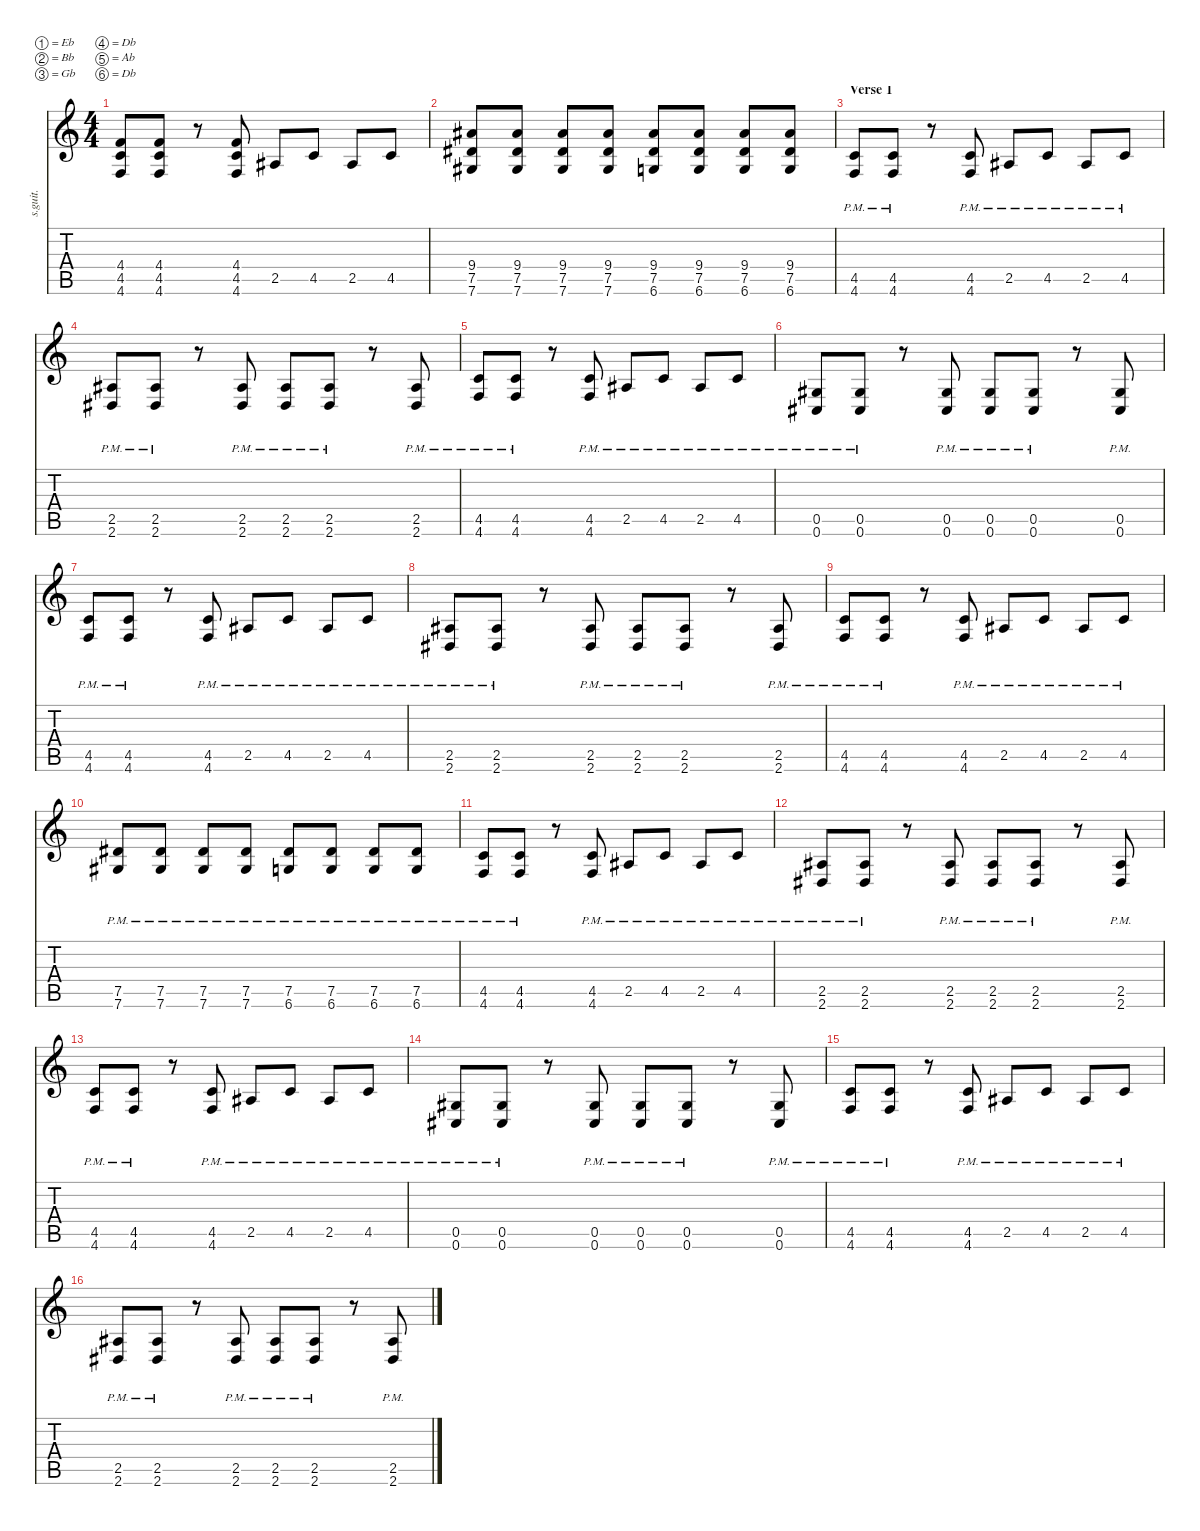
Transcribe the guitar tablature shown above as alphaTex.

\defaultSystemsLayout 4
\hideDynamics
\bracketExtendMode nobrackets
\track ("Taylor York | Rhythm Guitar | Dist." "s.guit.") {instrument distortionguitar}
\staff {score tabs}
\tuning (Eb4 Bb3 Gb3 Db3 Ab2 Db2)
\ts (4 4)
\tempo (173 hide)
\clef g2
\ks c
(4.4 4.5 4.6).8{lyrics (0 "") lyrics (1 "") lyrics (2 "") lyrics (3 "") lyrics (4 "") dy f} (4.4 4.5 4.6).8{lyrics (0 "") lyrics (1 "") lyrics (2 "") lyrics (3 "") lyrics (4 "")} r.8 (4.4 4.5 4.6).8{lyrics (0 "") lyrics (1 "") lyrics (2 "") lyrics (3 "") lyrics (4 "")} 2.5{acc #}.8{lyrics (0 "") lyrics (1 "") lyrics (2 "") lyrics (3 "") lyrics (4 "")} 4.5.8{lyrics (0 "") lyrics (1 "") lyrics (2 "") lyrics (3 "") lyrics (4 "")} 2.5{acc #}.8{lyrics (0 "") lyrics (1 "") lyrics (2 "") lyrics (3 "") lyrics (4 "")} 4.5.8{lyrics (0 "") lyrics (1 "") lyrics (2 "") lyrics (3 "") lyrics (4 "")} |
(9.4{acc #} 7.5{acc #} 7.6{acc #}).8{lyrics (0 "") lyrics (1 "") lyrics (2 "") lyrics (3 "") lyrics (4 "")} (9.4{acc #} 7.5{acc #} 7.6{acc #}).8{lyrics (0 "") lyrics (1 "") lyrics (2 "") lyrics (3 "") lyrics (4 "")} (9.4{acc #} 7.5{acc #} 7.6{acc #}).8{lyrics (0 "") lyrics (1 "") lyrics (2 "") lyrics (3 "") lyrics (4 "")} (9.4{acc #} 7.5{acc #} 7.6{acc #}).8{lyrics (0 "") lyrics (1 "") lyrics (2 "") lyrics (3 "") lyrics (4 "")} (9.4{acc #} 7.5{acc #} 6.6).8{lyrics (0 "") lyrics (1 "") lyrics (2 "") lyrics (3 "") lyrics (4 "")} (9.4{acc #} 7.5{acc #} 6.6).8{lyrics (0 "") lyrics (1 "") lyrics (2 "") lyrics (3 "") lyrics (4 "")} (9.4{acc #} 7.5{acc #} 6.6).8{lyrics (0 "") lyrics (1 "") lyrics (2 "") lyrics (3 "") lyrics (4 "")} (9.4{acc #} 7.5{acc #} 6.6).8{lyrics (0 "") lyrics (1 "") lyrics (2 "") lyrics (3 "") lyrics (4 "")} |
\section ("" "Verse 1")
(4.5{pm} 4.6{pm}).8{lyrics (0 "") lyrics (1 "") lyrics (2 "") lyrics (3 "") lyrics (4 "")} (4.5{pm} 4.6{pm}).8{lyrics (0 "") lyrics (1 "") lyrics (2 "") lyrics (3 "") lyrics (4 "")} r.8 (4.5{pm} 4.6{pm}).8{lyrics (0 "") lyrics (1 "") lyrics (2 "") lyrics (3 "") lyrics (4 "")} 2.5{pm acc #}.8{lyrics (0 "") lyrics (1 "") lyrics (2 "") lyrics (3 "") lyrics (4 "")} 4.5{pm}.8{lyrics (0 "") lyrics (1 "") lyrics (2 "") lyrics (3 "") lyrics (4 "")} 2.5{pm acc #}.8{lyrics (0 "") lyrics (1 "") lyrics (2 "") lyrics (3 "") lyrics (4 "")} 4.5{pm}.8{lyrics (0 "") lyrics (1 "") lyrics (2 "") lyrics (3 "") lyrics (4 "")} |
(2.5{pm acc #} 2.6{pm acc #}).8{lyrics (0 "") lyrics (1 "") lyrics (2 "") lyrics (3 "") lyrics (4 "")} (2.5{pm acc #} 2.6{pm acc #}).8{lyrics (0 "") lyrics (1 "") lyrics (2 "") lyrics (3 "") lyrics (4 "")} r.8 (2.5{pm acc #} 2.6{pm acc #}).8{lyrics (0 "") lyrics (1 "") lyrics (2 "") lyrics (3 "") lyrics (4 "")} (2.5{pm acc #} 2.6{pm acc #}).8{lyrics (0 "") lyrics (1 "") lyrics (2 "") lyrics (3 "") lyrics (4 "")} (2.5{pm acc #} 2.6{pm acc #}).8{lyrics (0 "") lyrics (1 "") lyrics (2 "") lyrics (3 "") lyrics (4 "")} r.8 (2.5{pm acc #} 2.6{pm acc #}).8{lyrics (0 "") lyrics (1 "") lyrics (2 "") lyrics (3 "") lyrics (4 "")} |
(4.5{pm} 4.6{pm}).8{lyrics (0 "") lyrics (1 "") lyrics (2 "") lyrics (3 "") lyrics (4 "")} (4.5{pm} 4.6{pm}).8{lyrics (0 "") lyrics (1 "") lyrics (2 "") lyrics (3 "") lyrics (4 "")} r.8 (4.5{pm} 4.6{pm}).8{lyrics (0 "") lyrics (1 "") lyrics (2 "") lyrics (3 "") lyrics (4 "")} 2.5{pm acc #}.8{lyrics (0 "") lyrics (1 "") lyrics (2 "") lyrics (3 "") lyrics (4 "")} 4.5{pm}.8{lyrics (0 "") lyrics (1 "") lyrics (2 "") lyrics (3 "") lyrics (4 "")} 2.5{pm acc #}.8{lyrics (0 "") lyrics (1 "") lyrics (2 "") lyrics (3 "") lyrics (4 "")} 4.5{pm}.8{lyrics (0 "") lyrics (1 "") lyrics (2 "") lyrics (3 "") lyrics (4 "")} |
(0.5{pm acc #} 0.6{pm acc #}).8{lyrics (0 "") lyrics (1 "") lyrics (2 "") lyrics (3 "") lyrics (4 "")} (0.5{pm acc #} 0.6{pm acc #}).8{lyrics (0 "") lyrics (1 "") lyrics (2 "") lyrics (3 "") lyrics (4 "")} r.8 (0.5{pm acc #} 0.6{pm acc #}).8{lyrics (0 "") lyrics (1 "") lyrics (2 "") lyrics (3 "") lyrics (4 "")} (0.5{pm acc #} 0.6{pm acc #}).8{lyrics (0 "") lyrics (1 "") lyrics (2 "") lyrics (3 "") lyrics (4 "")} (0.5{pm acc #} 0.6{pm acc #}).8{lyrics (0 "") lyrics (1 "") lyrics (2 "") lyrics (3 "") lyrics (4 "")} r.8 (0.5{pm acc #} 0.6{pm acc #}).8{lyrics (0 "") lyrics (1 "") lyrics (2 "") lyrics (3 "") lyrics (4 "")} |
(4.5{pm} 4.6{pm}).8{lyrics (0 "") lyrics (1 "") lyrics (2 "") lyrics (3 "") lyrics (4 "")} (4.5{pm} 4.6{pm}).8{lyrics (0 "") lyrics (1 "") lyrics (2 "") lyrics (3 "") lyrics (4 "")} r.8 (4.5{pm} 4.6{pm}).8{lyrics (0 "") lyrics (1 "") lyrics (2 "") lyrics (3 "") lyrics (4 "")} 2.5{pm acc #}.8{lyrics (0 "") lyrics (1 "") lyrics (2 "") lyrics (3 "") lyrics (4 "")} 4.5{pm}.8{lyrics (0 "") lyrics (1 "") lyrics (2 "") lyrics (3 "") lyrics (4 "")} 2.5{pm acc #}.8{lyrics (0 "") lyrics (1 "") lyrics (2 "") lyrics (3 "") lyrics (4 "")} 4.5{pm}.8{lyrics (0 "") lyrics (1 "") lyrics (2 "") lyrics (3 "") lyrics (4 "")} |
(2.5{pm acc #} 2.6{pm acc #}).8{lyrics (0 "") lyrics (1 "") lyrics (2 "") lyrics (3 "") lyrics (4 "")} (2.5{pm acc #} 2.6{pm acc #}).8{lyrics (0 "") lyrics (1 "") lyrics (2 "") lyrics (3 "") lyrics (4 "")} r.8 (2.5{pm acc #} 2.6{pm acc #}).8{lyrics (0 "") lyrics (1 "") lyrics (2 "") lyrics (3 "") lyrics (4 "")} (2.5{pm acc #} 2.6{pm acc #}).8{lyrics (0 "") lyrics (1 "") lyrics (2 "") lyrics (3 "") lyrics (4 "")} (2.5{pm acc #} 2.6{pm acc #}).8{lyrics (0 "") lyrics (1 "") lyrics (2 "") lyrics (3 "") lyrics (4 "")} r.8 (2.5{pm acc #} 2.6{pm acc #}).8{lyrics (0 "") lyrics (1 "") lyrics (2 "") lyrics (3 "") lyrics (4 "")} |
(4.5{pm} 4.6{pm}).8{lyrics (0 "") lyrics (1 "") lyrics (2 "") lyrics (3 "") lyrics (4 "")} (4.5{pm} 4.6{pm}).8{lyrics (0 "") lyrics (1 "") lyrics (2 "") lyrics (3 "") lyrics (4 "")} r.8 (4.5{pm} 4.6{pm}).8{lyrics (0 "") lyrics (1 "") lyrics (2 "") lyrics (3 "") lyrics (4 "")} 2.5{pm acc #}.8{lyrics (0 "") lyrics (1 "") lyrics (2 "") lyrics (3 "") lyrics (4 "")} 4.5{pm}.8{lyrics (0 "") lyrics (1 "") lyrics (2 "") lyrics (3 "") lyrics (4 "")} 2.5{pm acc #}.8{lyrics (0 "") lyrics (1 "") lyrics (2 "") lyrics (3 "") lyrics (4 "")} 4.5{pm}.8{lyrics (0 "") lyrics (1 "") lyrics (2 "") lyrics (3 "") lyrics (4 "")} |
(7.5{pm acc #} 7.6{pm acc #}).8{lyrics (0 "") lyrics (1 "") lyrics (2 "") lyrics (3 "") lyrics (4 "")} (7.5{pm acc #} 7.6{pm acc #}).8{lyrics (0 "") lyrics (1 "") lyrics (2 "") lyrics (3 "") lyrics (4 "")} (7.5{pm acc #} 7.6{pm acc #}).8{lyrics (0 "") lyrics (1 "") lyrics (2 "") lyrics (3 "") lyrics (4 "")} (7.5{pm acc #} 7.6{pm acc #}).8{lyrics (0 "") lyrics (1 "") lyrics (2 "") lyrics (3 "") lyrics (4 "")} (7.5{pm acc #} 6.6{pm}).8{lyrics (0 "") lyrics (1 "") lyrics (2 "") lyrics (3 "") lyrics (4 "")} (7.5{pm acc #} 6.6{pm}).8{lyrics (0 "") lyrics (1 "") lyrics (2 "") lyrics (3 "") lyrics (4 "")} (7.5{pm acc #} 6.6{pm}).8{lyrics (0 "") lyrics (1 "") lyrics (2 "") lyrics (3 "") lyrics (4 "")} (7.5{pm acc #} 6.6{pm}).8{lyrics (0 "") lyrics (1 "") lyrics (2 "") lyrics (3 "") lyrics (4 "")} |
(4.5{pm} 4.6{pm}).8{lyrics (0 "") lyrics (1 "") lyrics (2 "") lyrics (3 "") lyrics (4 "")} (4.5{pm} 4.6{pm}).8{lyrics (0 "") lyrics (1 "") lyrics (2 "") lyrics (3 "") lyrics (4 "")} r.8 (4.5{pm} 4.6{pm}).8{lyrics (0 "") lyrics (1 "") lyrics (2 "") lyrics (3 "") lyrics (4 "")} 2.5{pm acc #}.8{lyrics (0 "") lyrics (1 "") lyrics (2 "") lyrics (3 "") lyrics (4 "")} 4.5{pm}.8{lyrics (0 "") lyrics (1 "") lyrics (2 "") lyrics (3 "") lyrics (4 "")} 2.5{pm acc #}.8{lyrics (0 "") lyrics (1 "") lyrics (2 "") lyrics (3 "") lyrics (4 "")} 4.5{pm}.8{lyrics (0 "") lyrics (1 "") lyrics (2 "") lyrics (3 "") lyrics (4 "")} |
(2.5{pm acc #} 2.6{pm acc #}).8{lyrics (0 "") lyrics (1 "") lyrics (2 "") lyrics (3 "") lyrics (4 "")} (2.5{pm acc #} 2.6{pm acc #}).8{lyrics (0 "") lyrics (1 "") lyrics (2 "") lyrics (3 "") lyrics (4 "")} r.8 (2.5{pm acc #} 2.6{pm acc #}).8{lyrics (0 "") lyrics (1 "") lyrics (2 "") lyrics (3 "") lyrics (4 "")} (2.5{pm acc #} 2.6{pm acc #}).8{lyrics (0 "") lyrics (1 "") lyrics (2 "") lyrics (3 "") lyrics (4 "")} (2.5{pm acc #} 2.6{pm acc #}).8{lyrics (0 "") lyrics (1 "") lyrics (2 "") lyrics (3 "") lyrics (4 "")} r.8 (2.5{pm acc #} 2.6{pm acc #}).8{lyrics (0 "") lyrics (1 "") lyrics (2 "") lyrics (3 "") lyrics (4 "")} |
(4.5{pm} 4.6{pm}).8{lyrics (0 "") lyrics (1 "") lyrics (2 "") lyrics (3 "") lyrics (4 "")} (4.5{pm} 4.6{pm}).8{lyrics (0 "") lyrics (1 "") lyrics (2 "") lyrics (3 "") lyrics (4 "")} r.8 (4.5{pm} 4.6{pm}).8{lyrics (0 "") lyrics (1 "") lyrics (2 "") lyrics (3 "") lyrics (4 "")} 2.5{pm acc #}.8{lyrics (0 "") lyrics (1 "") lyrics (2 "") lyrics (3 "") lyrics (4 "")} 4.5{pm}.8{lyrics (0 "") lyrics (1 "") lyrics (2 "") lyrics (3 "") lyrics (4 "")} 2.5{pm acc #}.8{lyrics (0 "") lyrics (1 "") lyrics (2 "") lyrics (3 "") lyrics (4 "")} 4.5{pm}.8{lyrics (0 "") lyrics (1 "") lyrics (2 "") lyrics (3 "") lyrics (4 "")} |
(0.5{pm acc #} 0.6{pm acc #}).8{lyrics (0 "") lyrics (1 "") lyrics (2 "") lyrics (3 "") lyrics (4 "")} (0.5{pm acc #} 0.6{pm acc #}).8{lyrics (0 "") lyrics (1 "") lyrics (2 "") lyrics (3 "") lyrics (4 "")} r.8 (0.5{pm acc #} 0.6{pm acc #}).8{lyrics (0 "") lyrics (1 "") lyrics (2 "") lyrics (3 "") lyrics (4 "")} (0.5{pm acc #} 0.6{pm acc #}).8{lyrics (0 "") lyrics (1 "") lyrics (2 "") lyrics (3 "") lyrics (4 "")} (0.5{pm acc #} 0.6{pm acc #}).8{lyrics (0 "") lyrics (1 "") lyrics (2 "") lyrics (3 "") lyrics (4 "")} r.8 (0.5{pm acc #} 0.6{pm acc #}).8{lyrics (0 "") lyrics (1 "") lyrics (2 "") lyrics (3 "") lyrics (4 "")} |
(4.5{pm} 4.6{pm}).8{lyrics (0 "") lyrics (1 "") lyrics (2 "") lyrics (3 "") lyrics (4 "")} (4.5{pm} 4.6{pm}).8{lyrics (0 "") lyrics (1 "") lyrics (2 "") lyrics (3 "") lyrics (4 "")} r.8 (4.5{pm} 4.6{pm}).8{lyrics (0 "") lyrics (1 "") lyrics (2 "") lyrics (3 "") lyrics (4 "")} 2.5{pm acc #}.8{lyrics (0 "") lyrics (1 "") lyrics (2 "") lyrics (3 "") lyrics (4 "")} 4.5{pm}.8{lyrics (0 "") lyrics (1 "") lyrics (2 "") lyrics (3 "") lyrics (4 "")} 2.5{pm acc #}.8{lyrics (0 "") lyrics (1 "") lyrics (2 "") lyrics (3 "") lyrics (4 "")} 4.5{pm}.8{lyrics (0 "") lyrics (1 "") lyrics (2 "") lyrics (3 "") lyrics (4 "")} |
(2.5{pm acc #} 2.6{pm acc #}).8{lyrics (0 "") lyrics (1 "") lyrics (2 "") lyrics (3 "") lyrics (4 "")} (2.5{pm acc #} 2.6{pm acc #}).8{lyrics (0 "") lyrics (1 "") lyrics (2 "") lyrics (3 "") lyrics (4 "")} r.8 (2.5{pm acc #} 2.6{pm acc #}).8{lyrics (0 "") lyrics (1 "") lyrics (2 "") lyrics (3 "") lyrics (4 "")} (2.5{pm acc #} 2.6{pm acc #}).8{lyrics (0 "") lyrics (1 "") lyrics (2 "") lyrics (3 "") lyrics (4 "")} (2.5{pm acc #} 2.6{pm acc #}).8{lyrics (0 "") lyrics (1 "") lyrics (2 "") lyrics (3 "") lyrics (4 "")} r.8 (2.5{pm acc #} 2.6{pm acc #}).8{lyrics (0 "") lyrics (1 "") lyrics (2 "") lyrics (3 "") lyrics (4 "")}
